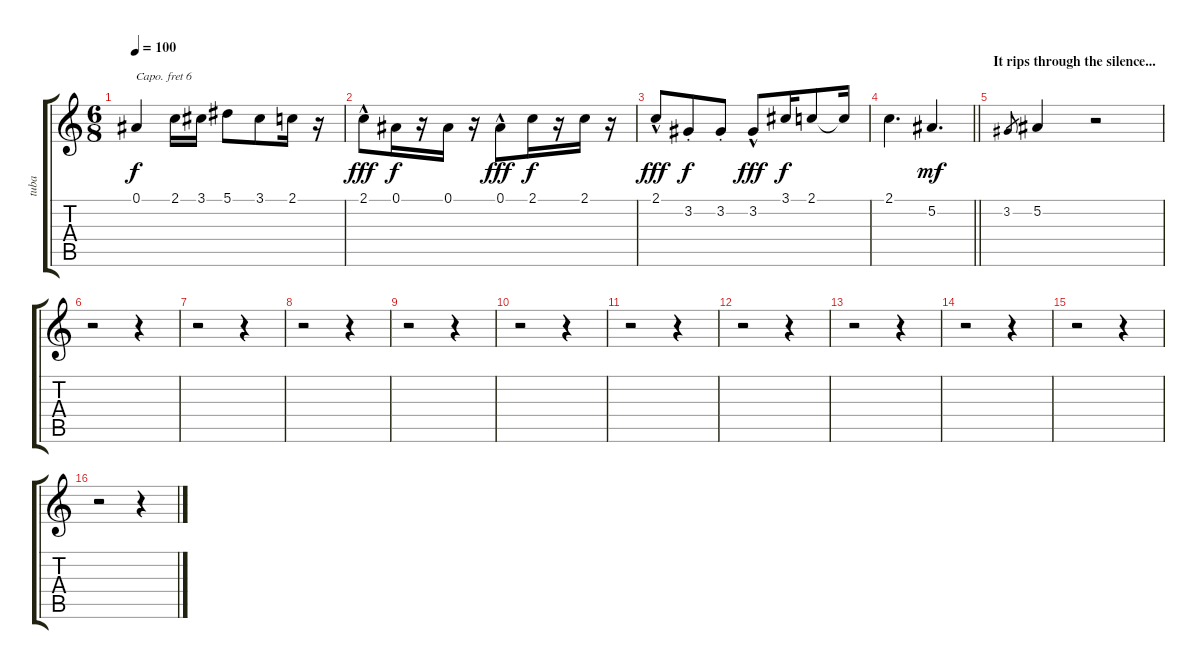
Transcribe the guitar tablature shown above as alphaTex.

\track ("tuba" "tuba") {instrument tuba}
\staff {score tabs}
\capo 6
\tuning (E4 B3 G3 D3 A2 E2) {hide}
\ts (6 8)
\tempo 100
\clef g2
\ks c
0.1.4{dy f} 2.1.16 3.1.16 5.1.8 3.1.8 2.1.16 r.16 |
2.1{hac}.8{dy fff} 0.1.16{dy f} r.16 0.1.16 r.16 0.1{hac}.8{dy fff} 2.1.16{dy f} r.16 2.1.16 r.16 |
2.1{hac}.8{dy fff} 3.2{st}.8{dy f} 3.2{st}.8 3.2{hac}.8{dy fff} 3.1.16{dy f} 2.1.8 2.1{t}.16 |
\barLineRight lightlight
2.1.4{d} 5.2.4{d dy mf} |
\section ("" "It rips through the silence...")
3.2.8{gr} 5.2.4 r.2 |
r.2 r.4 |
r.2 r.4 |
r.2 r.4 |
r.2 r.4 |
r.2 r.4 |
r.2 r.4 |
r.2 r.4 |
r.2 r.4 |
r.2 r.4 |
r.2 r.4 |
r.2 r.4
